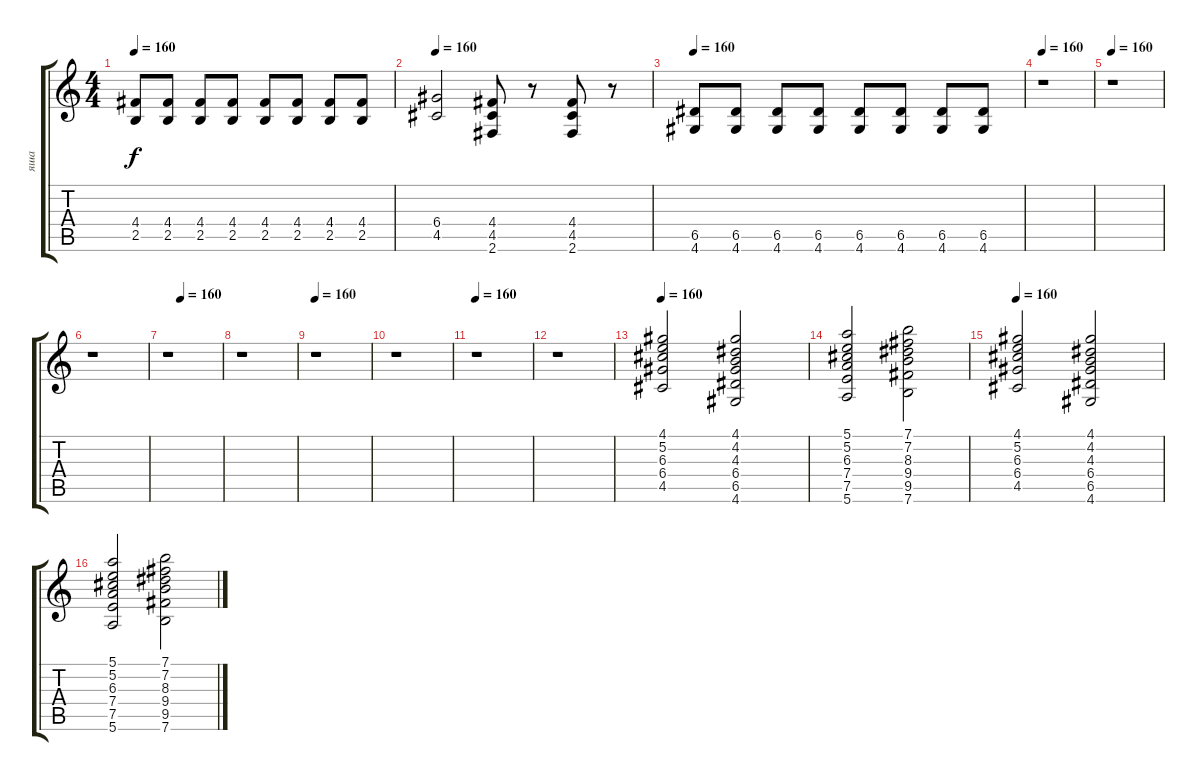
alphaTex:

\track ("яша" "яша") {instrument distortionguitar}
\staff {score tabs}
\tuning (E4 B3 G3 D3 A2 E2) {hide}
\ts (4 4)
\tempo 160
\clef g2
\ks c
(4.4 2.5).8{dy f} (4.4 2.5).8 (4.4 2.5).8 (4.4 2.5).8 (4.4 2.5).8 (4.4 2.5).8 (4.4 2.5).8 (4.4 2.5).8 |
\tempo 160
(6.4 4.5).2 (4.4 4.5 2.6).8 r.8 (4.4 4.5 2.6).8 r.8 |
\tempo 160
(6.5 4.6).8 (6.5 4.6).8 (6.5 4.6).8 (6.5 4.6).8 (6.5 4.6).8 (6.5 4.6).8 (6.5 4.6).8 (6.5 4.6).8 |
\tempo 160
r.1 |
\tempo 160
r.1 |
r.1 |
\tempo (160 0.25)
r.1 |
r.1 |
\tempo 160
r.1 |
r.1 |
\tempo 160
r.1 |
r.1 |
\tempo 160
(4.1 5.2 6.3 6.4 4.5).2 (4.1 4.2 4.3 6.4 6.5 4.6).2 |
(5.1 5.2 6.3 7.4 7.5 5.6).2 (7.1 7.2 8.3 9.4 9.5 7.6).2 |
\tempo 160
(4.1 5.2 6.3 6.4 4.5).2 (4.1 4.2 4.3 6.4 6.5 4.6).2 |
(5.1 5.2 6.3 7.4 7.5 5.6).2 (7.1 7.2 8.3 9.4 9.5 7.6).2
